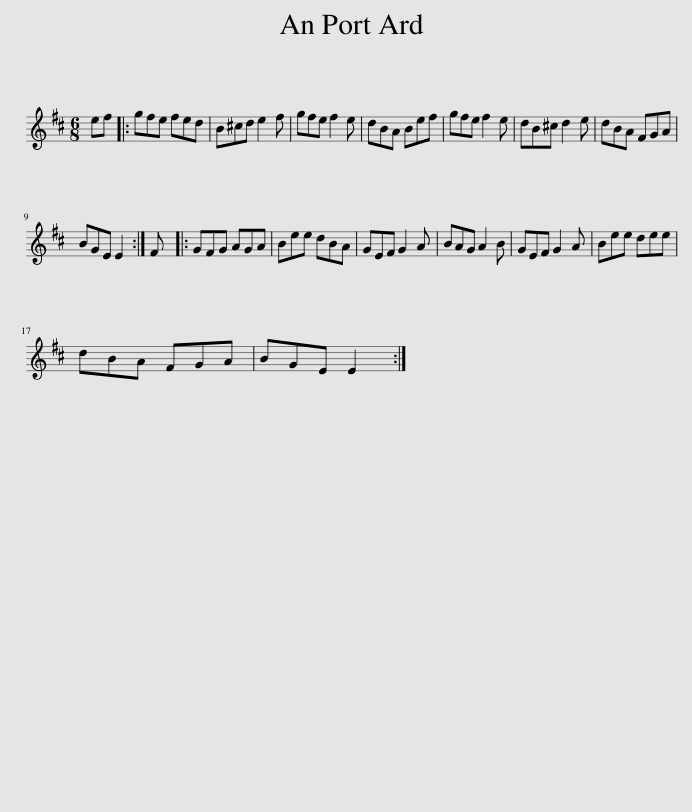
X:1
L:1/8
M:6/8
I:linebreak $
K:D
V:1 treble
V:1
 ef |: gfe fed | B^cd e2 f | gfe f2 e | dBA Bef | %5
 gfe f2 e | dB^c d2 e | dBA FGA |$ BGE E2 :| F |: %10
 GFG AGA | Bee dBA | GEF G2 A | BAG A2 B | GEF G2 A | %15
 Bee dee |$ dBA FGA | BGE E2 :| %18
